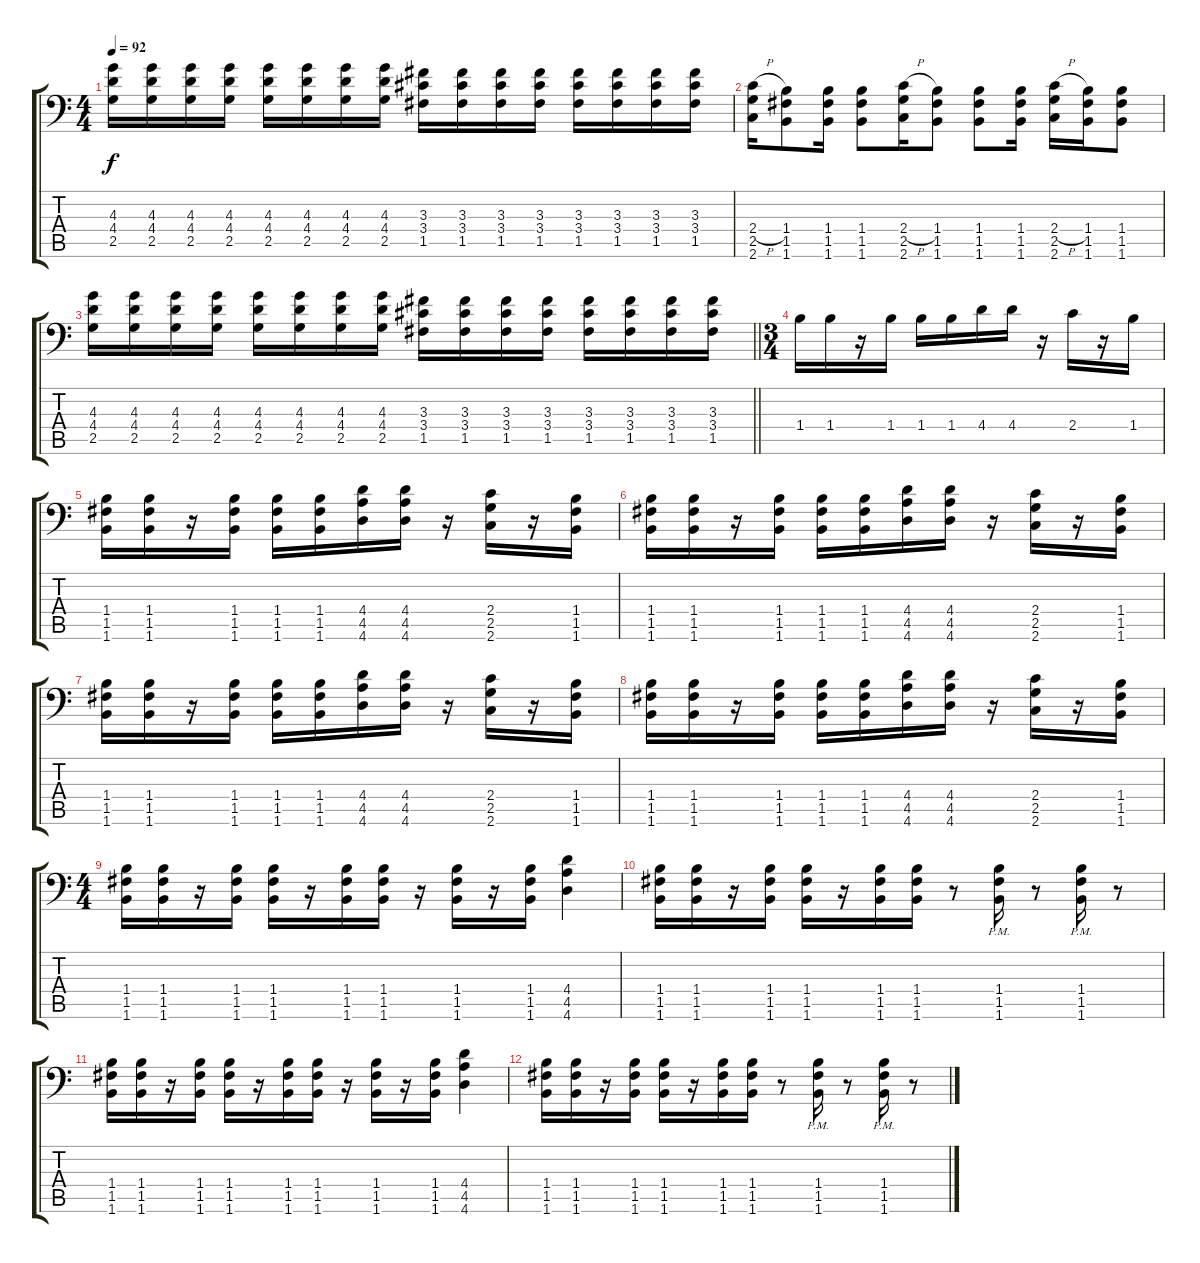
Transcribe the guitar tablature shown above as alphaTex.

\track "" {instrument overdrivenguitar}
\staff {score tabs}
\tuning (C4 G3 Eb3 Bb2 F2 Bb1) {hide}
\ts (4 4)
\tempo 92
\clef f4
\ks c
(4.3 4.4 2.5).16{dy f} (4.3 4.4 2.5).16 (4.3 4.4 2.5).16 (4.3 4.4 2.5).16 (4.3 4.4 2.5).16 (4.3 4.4 2.5).16 (4.3 4.4 2.5).16 (4.3 4.4 2.5).16 (3.3 3.4 1.5).16 (3.3 3.4 1.5).16 (3.3 3.4 1.5).16 (3.3 3.4 1.5).16 (3.3 3.4 1.5).16 (3.3 3.4 1.5).16 (3.3 3.4 1.5).16 (3.3 3.4 1.5).16 |
(2.4{h} 2.5 2.6).16 (1.4 1.5 1.6).8 (1.4 1.5 1.6).16 (1.4 1.5 1.6).8 (2.4{h} 2.5 2.6).16 (1.4 1.5 1.6).8 (1.4 1.5 1.6).8 (1.4 1.5 1.6).16 (2.4{h} 2.5 2.6).16 (1.4 1.5 1.6).16 (1.4 1.5 1.6).8 |
\barLineRight lightlight
(4.3 4.4 2.5).16 (4.3 4.4 2.5).16 (4.3 4.4 2.5).16 (4.3 4.4 2.5).16 (4.3 4.4 2.5).16 (4.3 4.4 2.5).16 (4.3 4.4 2.5).16 (4.3 4.4 2.5).16 (3.3 3.4 1.5).16 (3.3 3.4 1.5).16 (3.3 3.4 1.5).16 (3.3 3.4 1.5).16 (3.3 3.4 1.5).16 (3.3 3.4 1.5).16 (3.3 3.4 1.5).16 (3.3 3.4 1.5).16 |
\ts (3 4)
1.4.16 1.4.16 r.16 1.4.16 1.4.16 1.4.16 4.4.16 4.4.16 r.16 2.4.16 r.16 1.4.16 |
(1.4 1.5 1.6).16 (1.4 1.5 1.6).16 r.16 (1.4 1.5 1.6).16 (1.4 1.5 1.6).16 (1.4 1.5 1.6).16 (4.4 4.5 4.6).16 (4.4 4.5 4.6).16 r.16 (2.4 2.5 2.6).16 r.16 (1.4 1.5 1.6).16 |
(1.4 1.5 1.6).16 (1.4 1.5 1.6).16 r.16 (1.4 1.5 1.6).16 (1.4 1.5 1.6).16 (1.4 1.5 1.6).16 (4.4 4.5 4.6).16 (4.4 4.5 4.6).16 r.16 (2.4 2.5 2.6).16 r.16 (1.4 1.5 1.6).16 |
(1.4 1.5 1.6).16 (1.4 1.5 1.6).16 r.16 (1.4 1.5 1.6).16 (1.4 1.5 1.6).16 (1.4 1.5 1.6).16 (4.4 4.5 4.6).16 (4.4 4.5 4.6).16 r.16 (2.4 2.5 2.6).16 r.16 (1.4 1.5 1.6).16 |
(1.4 1.5 1.6).16 (1.4 1.5 1.6).16 r.16 (1.4 1.5 1.6).16 (1.4 1.5 1.6).16 (1.4 1.5 1.6).16 (4.4 4.5 4.6).16 (4.4 4.5 4.6).16 r.16 (2.4 2.5 2.6).16 r.16 (1.4 1.5 1.6).16 |
\ts (4 4)
(1.4 1.5 1.6).16 (1.4 1.5 1.6).16 r.16 (1.4 1.5 1.6).16 (1.4 1.5 1.6).16 r.16 (1.4 1.5 1.6).16 (1.4 1.5 1.6).16 r.16 (1.4 1.5 1.6).16 r.16 (1.4 1.5 1.6).16 (4.4 4.5 4.6).4 |
(1.4 1.5 1.6).16 (1.4 1.5 1.6).16 r.16 (1.4 1.5 1.6).16 (1.4 1.5 1.6).16 r.16 (1.4 1.5 1.6).16 (1.4 1.5 1.6).16 r.8 (1.4{pm} 1.5{pm} 1.6{pm}).16 r.8 (1.4{pm} 1.5{pm} 1.6{pm}).16 r.8 |
(1.4 1.5 1.6).16 (1.4 1.5 1.6).16 r.16 (1.4 1.5 1.6).16 (1.4 1.5 1.6).16 r.16 (1.4 1.5 1.6).16 (1.4 1.5 1.6).16 r.16 (1.4 1.5 1.6).16 r.16 (1.4 1.5 1.6).16 (4.4 4.5 4.6).4 |
(1.4 1.5 1.6).16 (1.4 1.5 1.6).16 r.16 (1.4 1.5 1.6).16 (1.4 1.5 1.6).16 r.16 (1.4 1.5 1.6).16 (1.4 1.5 1.6).16 r.8 (1.4{pm} 1.5{pm} 1.6{pm}).16 r.8 (1.4{pm} 1.5{pm} 1.6{pm}).16 r.8
